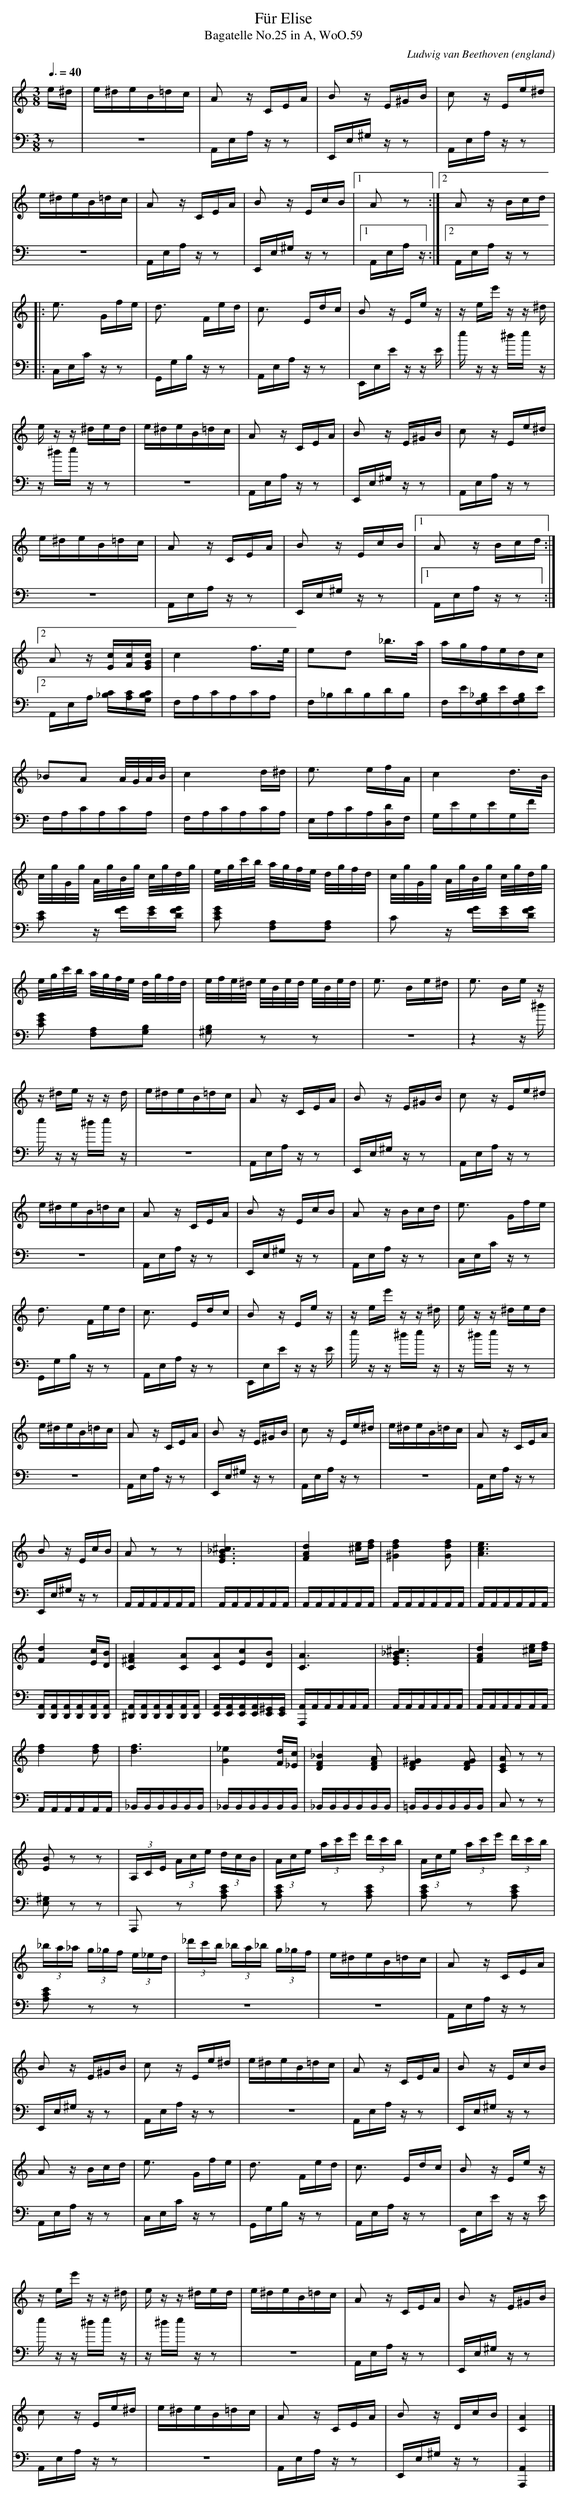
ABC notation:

X:1
T:F\"ur Elise
T:Bagatelle No.25 in A, WoO.59
O:england
C:Ludwig van Beethoven
V:1 Program 1 0 %Piano
V:2 Program 1 0 bass %Piano
M:3/8
L:1/16
Q:3/8=40
K:Am
V:1
e^d|e^deB=dc|A2 z CEA|B2 z E^GB|c2 z Ee^d|
V:2
z2|z6|A,,E,A, z z2|E,,E,^G, z z2|A,,E,A, z z2|
V:1
e^deB=dc|A2 z CEA|B2 z EcB|[1A2 z2:|[2A2z Bcd|
V:2
z6|A,,E,A, z z2|E,,E,^G, z z2|[1A,,E,A, z :|[2A,,E,A, z z2|
V:1
|:e3 Gfe|d3 Fed|c3 Edc|B2 z Ee z|z ee' z z ^d|
V:2
|:C,E,C z z2|G,,G,B, z z2|A,,E,A, z z2|E,,E,E z z E|e z z ^de z|
V:1
e z z ^ded|e^deB=dc|A2 z CEA|B2 zE^GB|c2 z Ee^d|
V:2
z ^de z z2|z6|A,,E,A, z z2|E,,E,^G, z z2|A,,E,A, z z2|
V:1
e^deB=dc|A2 z CEA|B2 z EcB|[1A2 z Bcd:|
V:2
z6|A,,E,A, z z2|E,,E,^G, z z2|[1A,,E,A, z z2:|
V:1
[2A2 z [Ec][Fc][EGc]|c4 f>e|e2d2 _b>a|agfedc|
V:2
[2A,,E,A, [_B,C][A,C][G,B,C]|F,A,CA,CA,|F,_B,DB,DB,|F,E[F,G,_B,]E[F,G,B,]E|
V:1
_B2A2 A/G/A/B/|c4 d^d|e3 efA|c4 d>B|
V:2
F,A,CA,CA,|F,A,CA,CA,|E,A,CA,[D,D]F,|G,EG,EG,F|
V:1
c/g/G/g/ A/g/B/g/ c/g/d/g/|e/g/c'/b/ a/g/f/e/ d/g/f/d/|c/g/G/g/ A/g/B/g/ c/g/d/g/|
V:2
[C2E2] z [FG][EG][DFG]|[C2E2G2] [F,2A,2][F,2A,2]|C2 z [FG][EG][DFG]|
V:1
e/g/c'/b/ a/g/f/e/ d/g/f/d/|e/f/e/^d/ e/B/e/d/ e/B/e/d/|e3 Be^d|e3 Be z|
V:2
[C2E2G2] [F,2A,2][G,2B,2]|[^G,2B,2] z2 z2|z6|z4 z ^d|
V:1
z ^de z z d|e^deB=dc|A2 z CEA|B2 z E^GB|c2 z Ee^d|
V:2
e z z ^de z|z6|A,,E,A, z z2|E,,E,^G, z z2|A,,E,A, z z2|
V:1
e^deB=dc|A2 z CEA|B2 z EcB|A2 z Bcd|e3 Gfe|
V:2
z6|A,,E,A, z z2|E,,E,^G, z z2|A,,E,A, z z2|C,E,C z z2|
V:1
d3 Fed|c3 Edc|B2 z Ee z|z ee' zz ^d|e z z ^ded|
V:2
G,,G,B, z z2|A,,E,A, z z2|E,,E,E z z E|e z z ^de z|z ^de z z2|
V:1
e^deB=dc|A2 z CEA|B2 z E^GB|c2 z Ee^d|e^deB=dc|A2 z CEA|
V:2
z6|A,,E,A, z z2|E,,E,^G, z z2|A,,E,A, z z2|z6|A,,E,A, z z2|
V:1
B2 z EcB|A2 z2 z2|[E6G6_B6^c6]|[F4A4d4][^ce][df]|[^G4d4f4][G2d2f2]|[A6c6e6]|
V:2
E,,E,^G, z z2|A,,A,,A,,A,,A,,A,,|A,,A,,A,,A,,A,,A,,|A,,A,,A,,A,,A,,A,,|A,,A,,A,,A,,A,,A,,|A,,A,,A,,A,,A,,A,,|
V:1
[F4d4][Ec][DB]|[C4^F4A4][C2A2][C2A2][E2c2][D2B2]|[C6A6]|[E6G6_B6^c6]|[F4A4d4][^ce][df]|
V:2
[D,,A,,][D,,A,,][D,,A,,][D,,A,,][D,,A,,][D,,A,,]|[^D,,A,,][D,,A,,][D,,A,,][D,,A,,][D,,A,,][D,,A,,]|[E,,A,,][E,,A,,][E,,A,,][E,,A,,][E,,^G,,][E,,G,,]|[A,,,A,,]A,,A,,A,,A,,A,,|A,,A,,A,,A,,A,,A,,|A,,A,,A,,A,,A,,A,,|
V:1
[d4f4][d2f2]|[d6f6]|[G4_e4][Fd][_Ec]|[D4F4_B4][D2F2A2]|[D4F4^G4][D2F2G2]|[C2E2A2] z2 z2|
V:2
A,,A,,A,,A,,A,,A,,|_B,,B,,B,,B,,B,,B,,|_B,,B,,B,,B,,B,,B,,|_B,,B,,B,,B,,B,,B,,|=B,,B,,B,,B,,B,,B,,|C,2 z2 z2|
V:1
[E2B2] z2 z2|(3A,CE (3Ace (3dcB|(3Ace (3ac'e' (3d'c'b|(3Ace (3ac'e' (3d'c'b|
V:2
[E,2^G,2] z2 z2|A,,,2 z2 [A,2C2E2]|[A,2C2E2] z2 [A,2C2E2]|[A,2C2E2] z2 [A,2C2E2]|
V:1
(3_ba_a (3g_gf (3e_ed|(3_d'c'b (3_ba_b (3g_gf|e^deB=dc|A2 z CEA|
V:2
[A,2C2E2] z2 z2|z6|z6|A,,E,A, z z2|
V:1
B2 z E^GB|c2 z Ee^d|e^deB=dc|A2 z CEA|B2 z EcB|
V:2
E,,E,^G, z z2|A,,E,A, z z2|z6|A,,E,A, z z2|E,,E,^G, z z2|
V:1
A2 z Bcd|e3 Gfe|d3 Fed|c3 Edc|B2 z Ee z|
V:2
A,,E,A, z z2|C,E,C z z2|G,,G,B, z z2|A,,E,A, z z2|E,,E,E z z E|
V:1
z ee' z z ^d|e z z ^ded|e^deB=dc|A2 z CEA|B2 z E^GB|
V:2
e z z ^de z|z ^de z z2|z6|A,,E,A, z z2|E,,E,^G, z z2|
V:1
c2 z Ee^d|e^deB=dc|A2 z CEA|B2 z DcB|[C4A4]|]
V:2
A,,E,A, z z2|z6|A,,E,A, z z2|E,,E,^G, z z2|[A,,,4A,,4]|]
